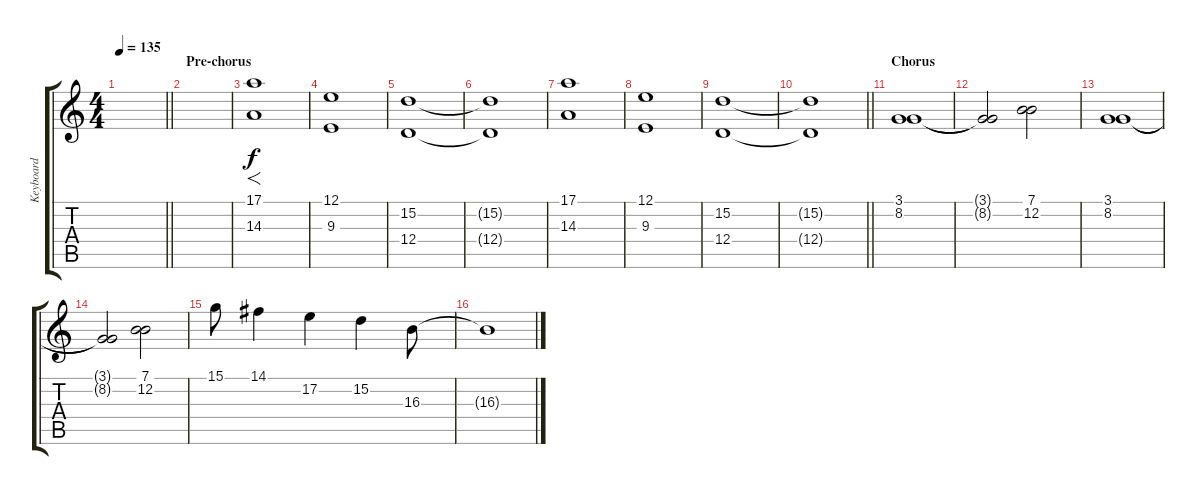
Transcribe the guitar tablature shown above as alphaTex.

\track ("Keyboard" "Keyboard") {instrument acousticgrandpiano}
\staff {score tabs}
\tuning (E4 B3 G3 D3 A2 E2) {hide}
\ts (4 4)
\tempo 135
\clef g2
\barLineRight lightlight
\ks c
|
\section ("" "Pre-chorus")
|
(17.1 14.3).1{f volume 11 instrument pad2warm} |
(12.1 9.3).1 |
(15.2 12.4).1 |
(15.2{t} 12.4{t}).1 |
(17.1 14.3).1 |
(12.1 9.3).1 |
(15.2 12.4).1 |
\barLineRight lightlight
(15.2{t} 12.4{t}).1 |
\section ("" "Chorus")
(3.1 8.2).1{volume 11 instrument stringensemble1} |
(3.1{t} 8.2{t}).2 (7.1 12.2).2 |
(3.1 8.2).1 |
(3.1{t} 8.2{t}).2 (7.1 12.2).2 |
15.1.8{volume 13 instrument acousticgrandpiano} 14.1.4 17.2.4 15.2.4 16.3.8 |
16.3{t}.1
